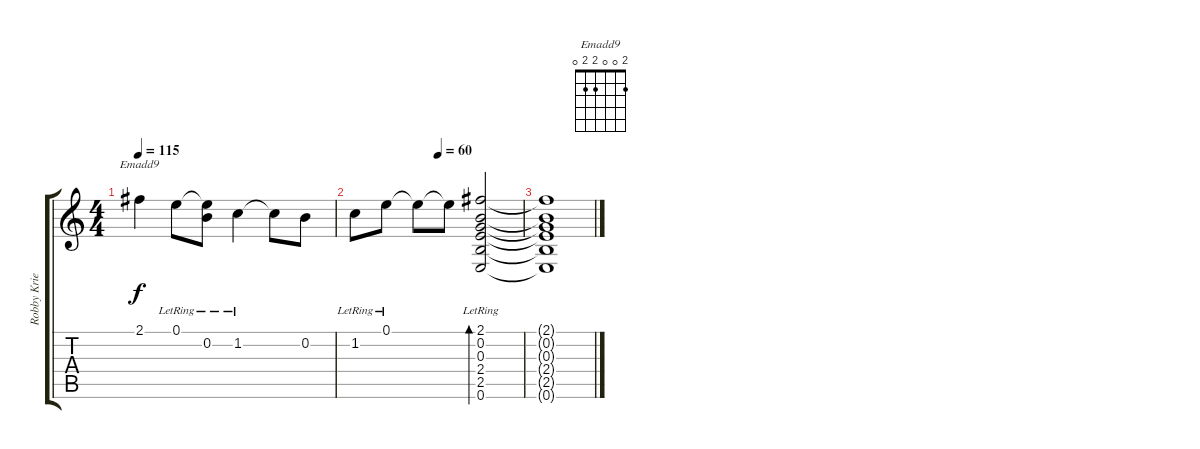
\track ("Robby Krieger" "Robby Krie") {instrument electricguitarjazz}
\staff {score tabs}
\tuning (E4 B3 G3 D3 A2 E2) {hide}
\chord ("Emadd9" 2 0 0 2 2 0)
\ts (4 4)
\tempo 115
\clef g2
\ks c
2.1{t}.4{ch "Emadd9" dy f} 0.1{lr}.8 (0.1{t} 0.2{lr}).8 1.2{lr}.4 1.2{t}.8 0.2.8 |
\tempo (60 0.5)
1.2{lr}.8 0.1{lr}.8 0.1{t}.8 0.1{t}.8 (2.1{lr} 0.2{lr} 0.3{lr} 2.4{lr} 2.5{lr} 0.6{lr}).2{bd 480} |
(2.1{t} 0.2{t} 0.3{t} 2.4{t} 2.5{t} 0.6{t}).1
